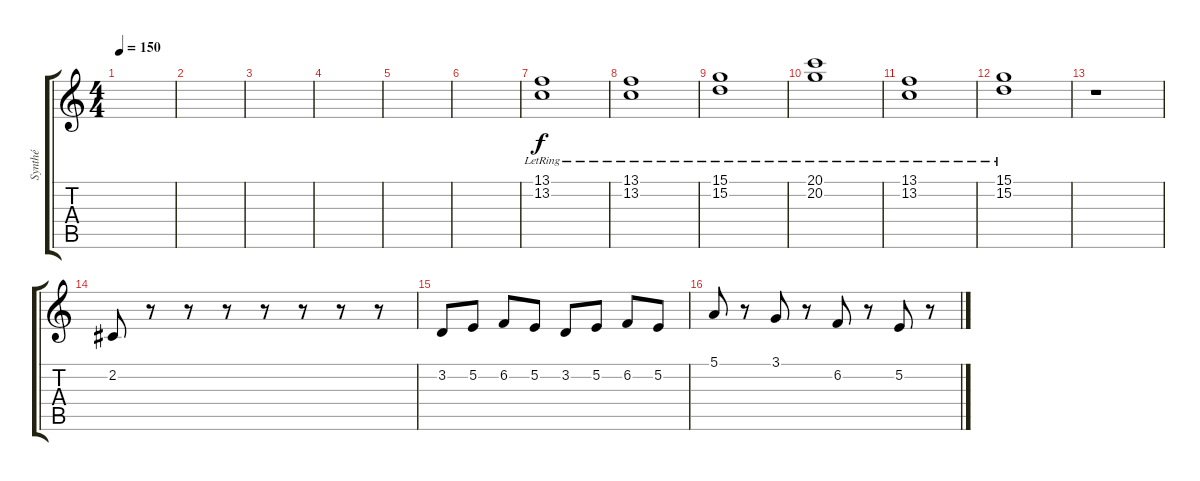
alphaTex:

\track ("Synthé" "Synthé") {instrument steeldrums}
\staff {score tabs}
\tuning (E4 B3 G3 D3 A2 E2) {hide}
\ts (4 4)
\tempo 150
\clef g2
\ks c
|
|
|
|
|
|
(13.1{lr} 13.2{lr}).1 |
(13.1{lr} 13.2{lr}).1 |
(15.1{lr} 15.2{lr}).1 |
(20.1{lr} 20.2{lr}).1 |
(13.1{lr} 13.2{lr}).1 |
(15.1{lr} 15.2{lr}).1 |
r.1 |
2.2.8 r.8 r.8 r.8 r.8 r.8 r.8 r.8 |
3.2.8 5.2.8 6.2.8 5.2.8 3.2.8 5.2.8 6.2.8 5.2.8 |
5.1.8 r.8 3.1.8 r.8 6.2.8 r.8 5.2.8 r.8
